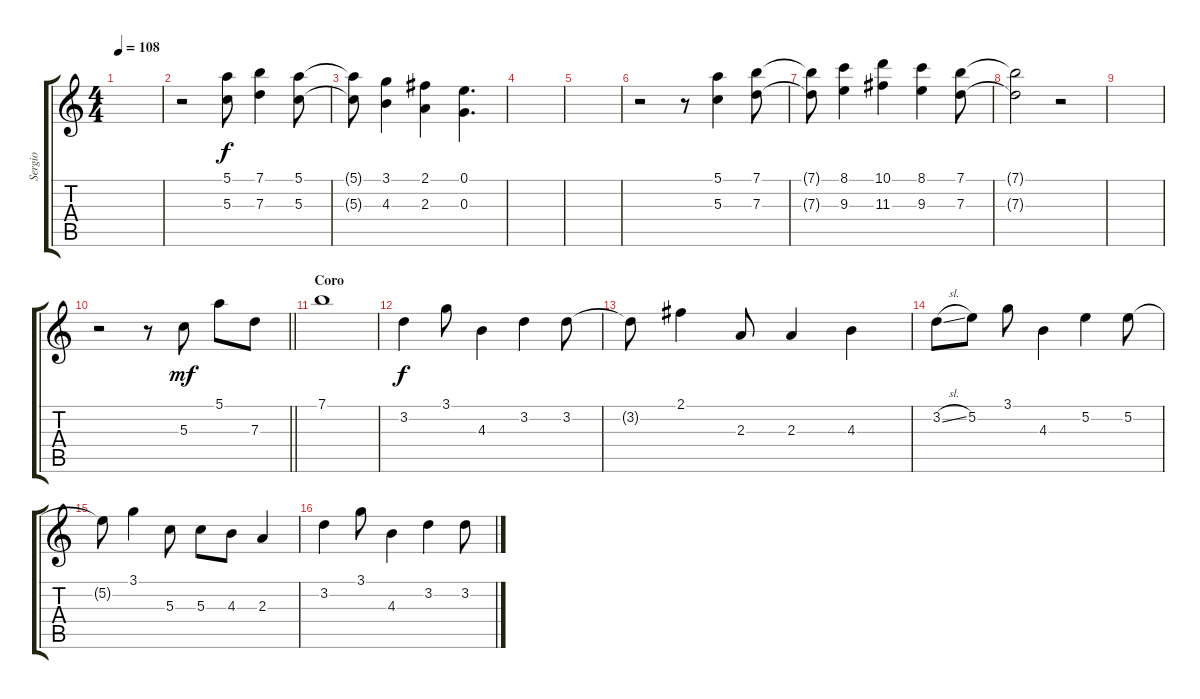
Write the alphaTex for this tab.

\track ("Sergio" "Sergio") {instrument acousticguitarsteel}
\staff {score tabs}
\tuning (E4 B3 G3 D3 A2 E2) {hide}
\ts (4 4)
\tempo 108
\clef g2
\ks c
|
r.2 (5.1 5.3).8 (7.1 7.3).4 (5.1 5.3).8 |
(5.1{t} 5.3{t}).8 (3.1 4.3).4 (2.1 2.3).4 (0.1 0.3).4{d} |
|
|
r.2 r.8 (5.1 5.3).4 (7.1 7.3).8 |
(7.1{t} 7.3{t}).8 (8.1 9.3).4 (10.1 11.3).4 (8.1 9.3).4 (7.1 7.3).8 |
(7.1{t} 7.3{t}).2{dy f} r.2 |
|
\barLineRight lightlight
r.2 r.8 5.3.8{dy mf} 5.1.8 7.3.8 |
\section ("" "Coro")
7.1.1 |
3.2.4{dy f} 3.1.8 4.3.4 3.2.4 3.2.8 |
3.2{t}.8 2.1.4 2.3.8 2.3.4 4.3.4 |
3.2{sl}.8 5.2.8 3.1.8 4.3.4 5.2.4 5.2.8 |
5.2{t}.8 3.1.4 5.3.8 5.3.8 4.3.8 2.3.4 |
3.2.4 3.1.8 4.3.4 3.2.4 3.2.8
